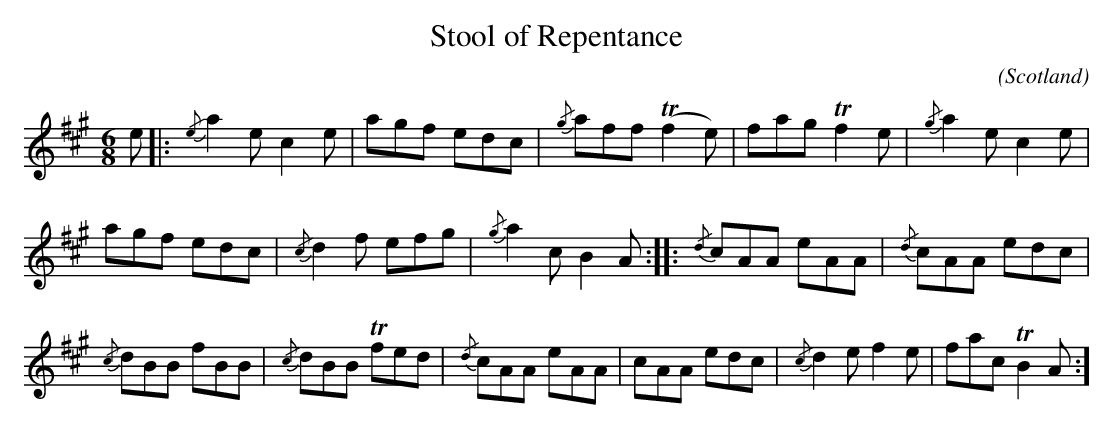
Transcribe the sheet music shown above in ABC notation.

X:1
T:Stool of Repentance
C:
O:Scotland
M:6/8
L:1/8
K:A
e |: {/e}a2 e c2 e | agf edc | {/g}aff T(f2e) | fag Tf2 e | {/g}a2 e c2 e |
agf edc | {/c}d2 f efg | {/g}a2 c B2 A :: {/d}cAA eAA | {/d}cAA edc |
{/c}dBB fBB | {/c}dBB Tfed | {/d}cAA eAA | cAA edc | {/c}d2 e f2 e | fac TB2 A :]
